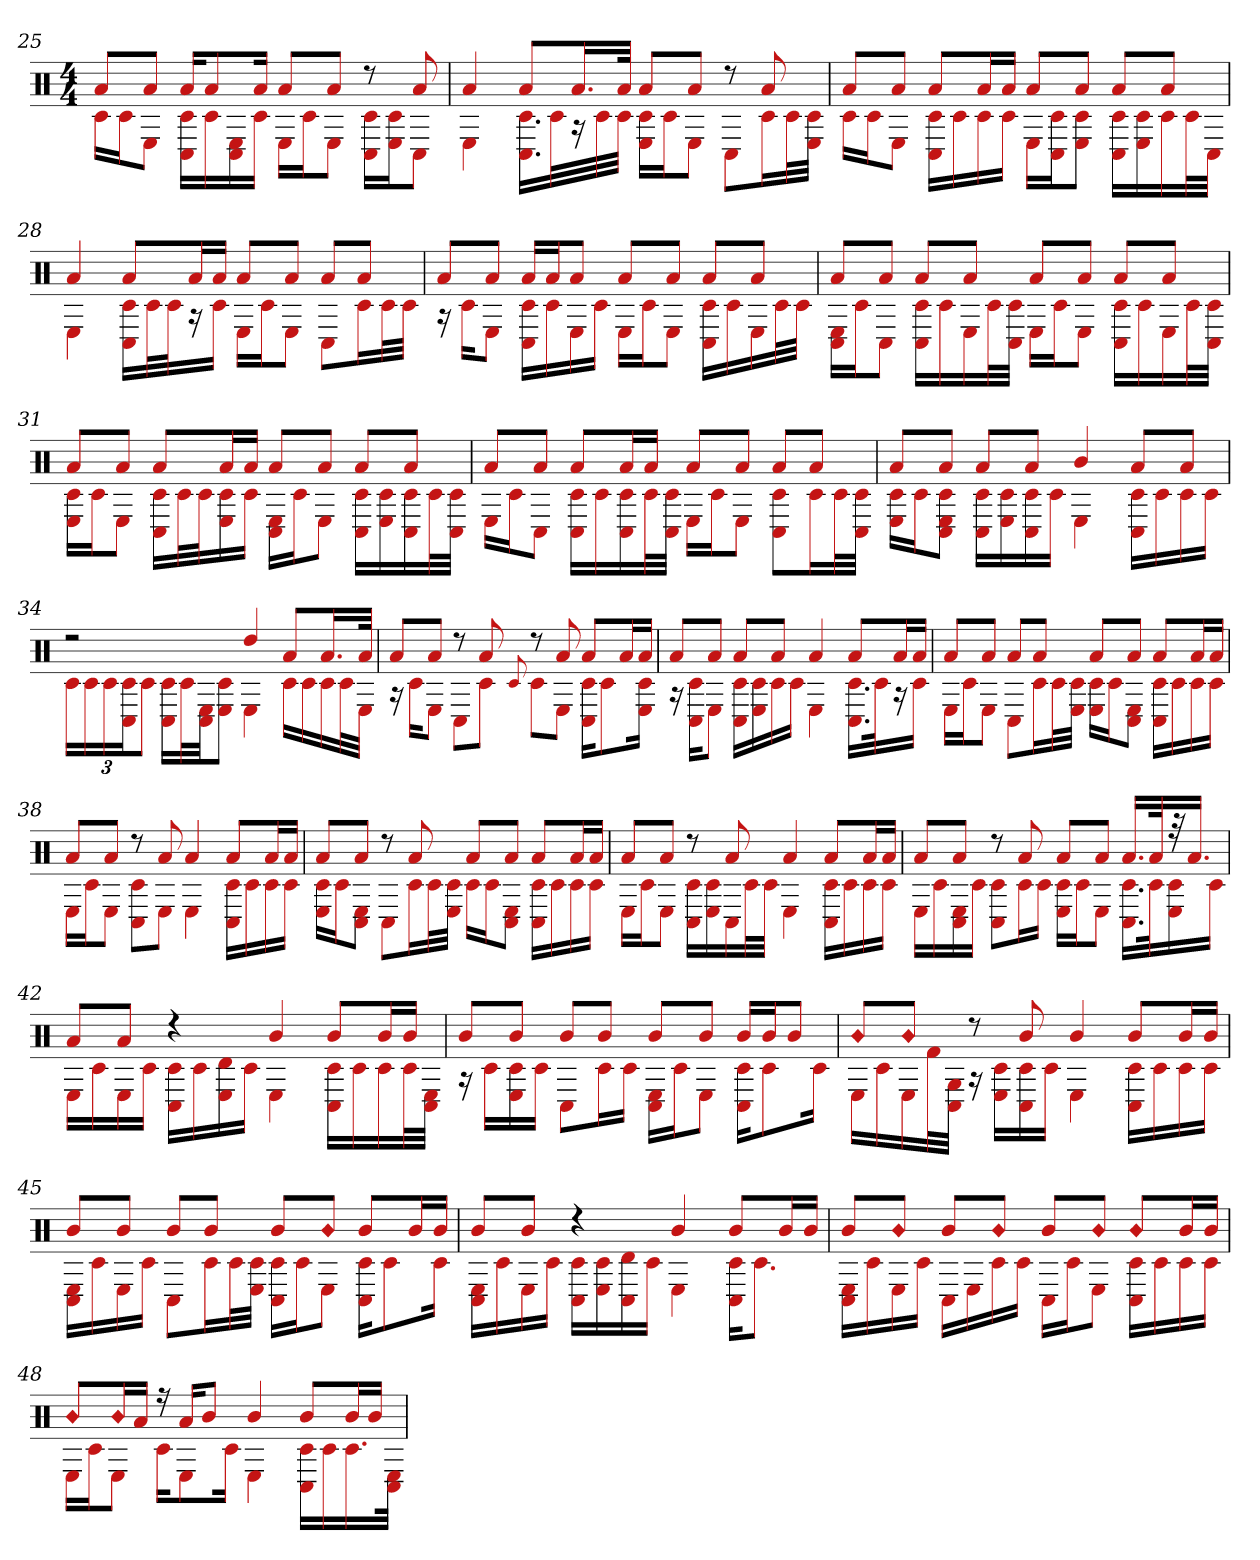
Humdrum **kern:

**kern
*part1
*staff1
*clefX
*k[]
*M4/4
=25
*^
8aL	16c#LL
.	16c#J
8aJ	8EJ
16aKL	16C# 16c#LL
8a	16c#
.	16E 16C#
16aJk	16c#JJ
8aL	16ELL
.	16c#J
8aJ	8EJ
8r	16C# 16c#LL
.	16E 16c#J
8a	8C#J
=26	=26
4a	4E
8aL	16.C# 16.c#LL
.	32c#L
16.aL	16r
.	32c#
32aJJk	32c#JJJ
8aL	16E 16c#LL
.	16c#J
8aJ	8EJ
8r	8C#L
8a	16c#L
.	32c#L
.	32E 32c#JJJ
=27	=27
8aL	16c#LL
.	16c#J
8aJ	8EJ
8aL	16C# 16c#LL
.	16c#
16aL	16c#
16aJJ	16c#JJ
8aL	16ELL
.	16c# 16C#J
8aJ	8E 8c#J
8aL	16C# 16c#LL
.	16E 16c#
8aJ	16c#
.	32c#L
.	32C#JJJ
=28	=28
4a	4E
8aL	16C# 16c#LL
.	32c#L
.	32c#J
16aL	16r
16aJJ	16c#JJ
8aL	16ELL
.	16c#J
8aJ	8EJ
8aL	8C#L
8aJ	16c#L
.	32c#L
.	32c#JJJ
=29	=29
8aL	16r
.	16c#KL
8aJ	8EJ
16aLL	16C# 16c#LL
16aJ	16c#
8aJ	16E
.	16c#JJ
8aL	16ELL
.	16c#J
8aJ	8EJ
8aL	16C# 16c#LL
.	16c#
8aJ	16E
.	32c#L
.	32c#JJJ
=30	=30
8aL	16C# 16ELL
.	16c#J
8aJ	8C#J
8aL	16C# 16c#LL
.	16c#
8aJ	16E
.	32c#L
.	32c# 32C#JJJ
8aL	16ELL
.	16c#J
8aJ	8EJ
8aL	16C# 16c#LL
.	16c#
8aJ	16E
.	32c#L
.	32C# 32c#JJJ
=31	=31
8aL	16c# 16ELL
.	16c#J
8aJ	8EJ
8aL	16C# 16c#LL
.	32c#L
.	32c#J
16aL	16E 16c#
16aJJ	16c#JJ
8aL	16C# 16ELL
.	16c#J
8aJ	8EJ
8aL	16C# 16c#LL
.	16E 16c#
8aJ	16C# 16c#
.	32c#L
.	32c# 32C#JJJ
=32	=32
8aL	16ELL
.	16c#J
8aJ	8C#J
8aL	16C# 16c#LL
.	16c#
16aL	16C# 16c#
16aJJ	32c#L
.	32c# 32C#JJJ
8aL	16ELL
.	16c#J
8aJ	8EJ
8aL	8C# 8c#L
8aJ	16c#L
.	32c#L
.	32c# 32C#JJJ
=33	=33
8aL	16c# 16ELL
.	16c#J
8aJ	8C# 8E 8c#J
8aL	16C# 16c#LL
.	16E 16c#
8aJ	16C# 16c#
.	16c#JJ
4b	4E
8aL	16C# 16c#LL
.	16c#
8aJ	16c#
.	16c#JJ
=34	=34
2r	24c#LL
.	24c#
.	24c#
.	24C# 24c#J
.	12c#J
.	16C# 16c#LL
.	32c#L
.	32C# 32EJJ
.	8c# 8EJ
4dd	4E
8aL	16c#LL
.	16c#
16.aL	16c#
.	32c#L
32aJJk	32EJJJ
=35	=35
8aL	16r
.	16c#KL
8aJ	8EJ
8r	8C#L
8a	8c#J
.	8qqc#
8r	8c#L
8a	8EJ
8aL	16C# 16c#KL
.	8c#
16aL	.
16aJJ	16c# 16EJk
=36	=36
8aL	16r
.	16c# 16C#KL
8aJ	8EJ
8aL	16C# 16c#LL
.	16E 16c#
8aJ	16c#
.	16c#JJ
4a	4E
8aL	16.C# 16.c#LL
.	32c#k
16aL	16r
16aJJ	16c#JJ
=37	=37
8aL	16ELL
.	16c#J
8aJ	8EJ
8aL	8C#L
8aJ	16c#L
.	32c#L
.	32c# 32EJJJ
8aL	16c# 16ELL
.	16c#J
8aJ	8E 8C#J
8aL	16C# 16c#LL
.	16c#
16aL	16c#
16aJJ	16c#JJ
=38	=38
8aL	16ELL
.	16c#J
8aJ	8EJ
8r	8C# 8c#L
8a	8EJ
4a	4E
8aL	16C# 16c#LL
.	16c#
16aL	16c#
16aJJ	16c#JJ
=39	=39
8aL	16c# 16ELL
.	16c#J
8aJ	8C# 8EJ
8r	8C#L
8a	16c#L
.	32c#L
.	32c# 32EJJJ
8aL	16c#LL
.	16c#J
8aJ	8C# 8EJ
8aL	16C# 16c#LL
.	16c#
16aL	16c#
16aJJ	16c#JJ
=40	=40
8aL	16ELL
.	16c#J
8aJ	8EJ
8r	16C# 16c#LL
.	16E 16c#
8a	16C#
.	32c#L
.	32c#JJJ
4a	4E
8aL	16C# 16c#LL
.	16c#
16aL	16c#
16aJJ	16c#JJ
=41	=41
8aL	16ELL
.	16c#
8aJ	16C# 16E
.	16c#JJ
8r	8C# 8c#L
8a	16c#L
.	16c#JJ
8aL	16c# 16ELL
.	16c#J
8aJ	8EJ
16.aLL	16.C# 16.c#LL
32ak	32c#k
32r	16E 16c#
16.aJJ	.
.	16c#JJ
=42	=42
8aL	16ELL
.	16c#
8aJ	16E
.	16c#JJ
4r	16c# 16C#LL
.	16c#
.	16E 16d
.	16c#JJ
4b	4E
8bL	16c# 16C#LL
.	16c#
16bL	16c#
16bJJ	32c#L
.	32C# 32EJJJ
=43	=43
8bL	16r
.	16c#LL
8bJ	16E 16c#
.	16c#JJ
8bL	8C#L
8bJ	16c#L
.	16c#JJ
8bL	16E 16C#LL
.	16c#J
8bJ	8EJ
16bLL	16C# 16c#KL
16bJ	8c#
8bJ	.
.	16c#Jk
=44	=44
!LO:N:head=diamond	!
8bL	16ELL
.	16c#
!LO:N:head=diamond	!
8bJ	16E
.	32f#L
.	32C# 32GJJJ
8r	16r
.	16E 16c#LL
8b	16C# 16c#
.	16c#JJ
4b	4E
8bL	16C# 16c#LL
.	16c#
16bL	16c#
16bJJ	16c#JJ
=45	=45
8bL	16C# 16ELL
.	16c#
8bJ	16E
.	16c#JJ
8bL	8C#L
8bJ	16c#L
.	32c#L
.	32c# 32EJJJ
8bL	16C# 16c#LL
.	16c#J
!LO:N:head=diamond	!
8bJ	8EJ
8bL	16C# 16c#KL
.	8c#
16bL	.
16bJJ	16c#Jk
=46	=46
8bL	16C# 16ELL
.	16c#
8bJ	16E
.	16c#JJ
4r	16C# 16c#LL
.	16E 16c#
.	16C# 16d
.	16c#JJ
4b	4E
8bL	16C# 16c#KL
.	8.c#J
16bL	.
16bJJ	.
=47	=47
8bL	16C# 16ELL
.	16c#
!LO:N:head=diamond	!
8bJ	16E
.	16c#JJ
8bL	16C#LL
.	16E
!LO:N:head=diamond	!
8bJ	16c#
.	16c#JJ
8bL	16C#LL
.	16c#J
!LO:N:head=diamond	!
8bJ	8EJ
!LO:N:head=diamond	!
8bL	16C# 16c#LL
.	16c#
16bL	16c#
16bJJ	16c#JJ
=48	=48
!LO:N:head=diamond	!
8bL	16ELL
.	16c#J
!LO:N:head=diamond	!
16bL	8EJ
16aJJ	.
16r	16c#KL
16aKL	8E
8bJ	.
.	16c#Jk
4b	4E
8bL	16C# 16c#LL
.	16c#
16bL	16.c#
16bJJ	.
.	32C# 32EJJk
*v	*v
=
*-
